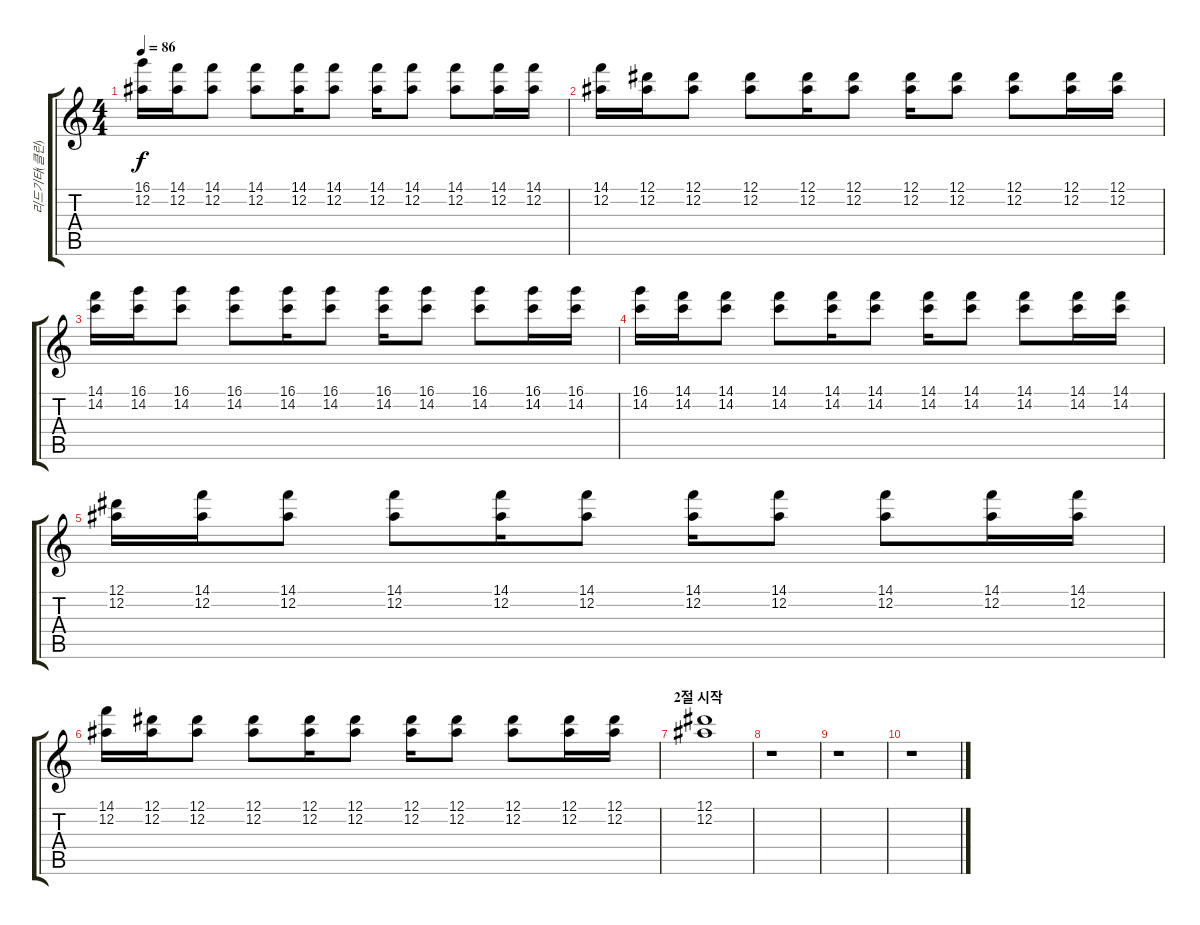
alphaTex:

\track ("리드기타(클린)" "리드기타(클린)") {instrument electricguitarclean}
\staff {score tabs}
\tuning (Eb4 Bb3 Gb3 Db3 Ab2 Eb2) {hide}
\ts (4 4)
\tempo 86
\clef g2
\ks c
(16.1 12.2).16{dy f} (14.1 12.2).16 (14.1 12.2).8 (14.1 12.2).8 (14.1 12.2).16 (14.1 12.2).8 (14.1 12.2).16 (14.1 12.2).8 (14.1 12.2).8 (14.1 12.2).16 (14.1 12.2).16 |
(14.1 12.2).16 (12.1 12.2).16 (12.1 12.2).8 (12.1 12.2).8 (12.1 12.2).16 (12.1 12.2).8 (12.1 12.2).16 (12.1 12.2).8 (12.1 12.2).8 (12.1 12.2).16 (12.1 12.2).16 |
(14.1 14.2).16 (16.1 14.2).16 (16.1 14.2).8 (16.1 14.2).8 (16.1 14.2).16 (16.1 14.2).8 (16.1 14.2).16 (16.1 14.2).8 (16.1 14.2).8 (16.1 14.2).16 (16.1 14.2).16 |
(16.1 14.2).16 (14.1 14.2).16 (14.1 14.2).8 (14.1 14.2).8 (14.1 14.2).16 (14.1 14.2).8 (14.1 14.2).16 (14.1 14.2).8 (14.1 14.2).8 (14.1 14.2).16 (14.1 14.2).16 |
(12.1 12.2).16 (14.1 12.2).16 (14.1 12.2).8 (14.1 12.2).8 (14.1 12.2).16 (14.1 12.2).8 (14.1 12.2).16 (14.1 12.2).8 (14.1 12.2).8 (14.1 12.2).16 (14.1 12.2).16 |
(14.1 12.2).16 (12.1 12.2).16 (12.1 12.2).8 (12.1 12.2).8 (12.1 12.2).16 (12.1 12.2).8 (12.1 12.2).16 (12.1 12.2).8 (12.1 12.2).8 (12.1 12.2).16 (12.1 12.2).16 |
\section ("" "2절 시작")
(12.1 12.2).1 |
r.1 |
r.1 |
r.1
